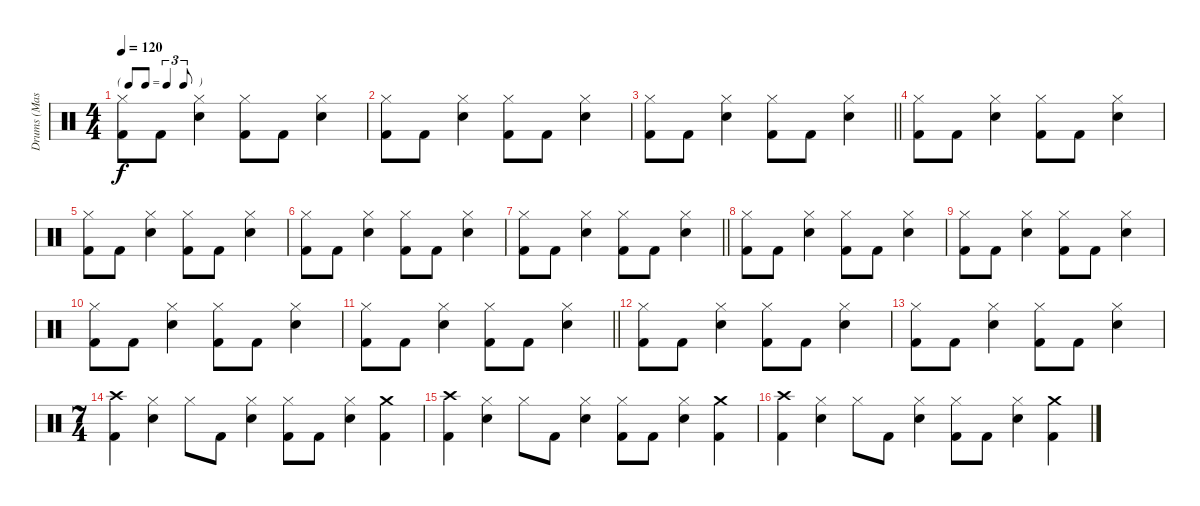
\track ("Drums (Mason)" "Drums (Mas") {instrument percussion}
\staff {score}
\articulation defaults
\ts (4 4)
\tf triplet8th
\tempo 120
\clef neutral
\ks c
("Hi-Hat (closed)" "Kick (hit) 2").8{dy f} "Kick (hit) 2".8 ("Hi-Hat (closed)" "Electric Snare (hit)").4 ("Hi-Hat (closed)" "Kick (hit) 2").8 "Kick (hit) 2".8 ("Hi-Hat (closed)" "Electric Snare (hit)").4 |
("Hi-Hat (closed)" "Kick (hit) 2").8 "Kick (hit) 2".8 ("Hi-Hat (closed)" "Electric Snare (hit)").4 ("Hi-Hat (closed)" "Kick (hit) 2").8 "Kick (hit) 2".8 ("Hi-Hat (closed)" "Electric Snare (hit)").4 |
\barLineRight lightlight
("Hi-Hat (closed)" "Kick (hit) 2").8 "Kick (hit) 2".8 ("Hi-Hat (closed)" "Electric Snare (hit)").4 ("Hi-Hat (closed)" "Kick (hit) 2").8 "Kick (hit) 2".8 ("Hi-Hat (closed)" "Electric Snare (hit)").4 |
("Hi-Hat (closed)" "Kick (hit) 2").8 "Kick (hit) 2".8 ("Hi-Hat (closed)" "Electric Snare (hit)").4 ("Hi-Hat (closed)" "Kick (hit) 2").8 "Kick (hit) 2".8 ("Hi-Hat (closed)" "Electric Snare (hit)").4 |
("Hi-Hat (closed)" "Kick (hit) 2").8 "Kick (hit) 2".8 ("Hi-Hat (closed)" "Electric Snare (hit)").4 ("Hi-Hat (closed)" "Kick (hit) 2").8 "Kick (hit) 2".8 ("Hi-Hat (closed)" "Electric Snare (hit)").4 |
("Hi-Hat (closed)" "Kick (hit) 2").8 "Kick (hit) 2".8 ("Hi-Hat (closed)" "Electric Snare (hit)").4 ("Hi-Hat (closed)" "Kick (hit) 2").8 "Kick (hit) 2".8 ("Hi-Hat (closed)" "Electric Snare (hit)").4 |
\barLineRight lightlight
("Hi-Hat (closed)" "Kick (hit) 2").8 "Kick (hit) 2".8 ("Hi-Hat (closed)" "Electric Snare (hit)").4 ("Hi-Hat (closed)" "Kick (hit) 2").8 "Kick (hit) 2".8 ("Hi-Hat (closed)" "Electric Snare (hit)").4 |
("Hi-Hat (closed)" "Kick (hit) 2").8 "Kick (hit) 2".8 ("Hi-Hat (closed)" "Electric Snare (hit)").4 ("Hi-Hat (closed)" "Kick (hit) 2").8 "Kick (hit) 2".8 ("Hi-Hat (closed)" "Electric Snare (hit)").4 |
("Hi-Hat (closed)" "Kick (hit) 2").8 "Kick (hit) 2".8 ("Hi-Hat (closed)" "Electric Snare (hit)").4 ("Hi-Hat (closed)" "Kick (hit) 2").8 "Kick (hit) 2".8 ("Hi-Hat (closed)" "Electric Snare (hit)").4 |
("Hi-Hat (closed)" "Kick (hit) 2").8 "Kick (hit) 2".8 ("Hi-Hat (closed)" "Electric Snare (hit)").4 ("Hi-Hat (closed)" "Kick (hit) 2").8 "Kick (hit) 2".8 ("Hi-Hat (closed)" "Electric Snare (hit)").4 |
\barLineRight lightlight
("Hi-Hat (closed)" "Kick (hit) 2").8 "Kick (hit) 2".8 ("Hi-Hat (closed)" "Electric Snare (hit)").4 ("Hi-Hat (closed)" "Kick (hit) 2").8 "Kick (hit) 2".8 ("Hi-Hat (closed)" "Electric Snare (hit)").4 |
("Hi-Hat (closed)" "Kick (hit) 2").8 "Kick (hit) 2".8 ("Hi-Hat (closed)" "Electric Snare (hit)").4 ("Hi-Hat (closed)" "Kick (hit) 2").8 "Kick (hit) 2".8 ("Hi-Hat (closed)" "Electric Snare (hit)").4 |
("Hi-Hat (closed)" "Kick (hit) 2").8 "Kick (hit) 2".8 ("Hi-Hat (closed)" "Electric Snare (hit)").4 ("Hi-Hat (closed)" "Kick (hit) 2").8 "Kick (hit) 2".8 ("Hi-Hat (closed)" "Electric Snare (hit)").4 |
\ts (7 4)
("Crash high (hit)" "Kick (hit) 2").4 ("Hi-Hat (closed)" "Electric Snare (hit)").4 "Hi-Hat (closed)".8 "Kick (hit) 2".8 ("Hi-Hat (closed)" "Electric Snare (hit)").4 ("Hi-Hat (closed)" "Kick (hit) 2").8 "Kick (hit) 2".8 ("Hi-Hat (closed)" "Electric Snare (hit)").4 ("Crash medium (hit)" "Kick (hit) 2").4 |
("Crash high (hit)" "Kick (hit) 2").4 ("Hi-Hat (closed)" "Electric Snare (hit)").4 "Hi-Hat (closed)".8 "Kick (hit) 2".8 ("Hi-Hat (closed)" "Electric Snare (hit)").4 ("Hi-Hat (closed)" "Kick (hit) 2").8 "Kick (hit) 2".8 ("Hi-Hat (closed)" "Electric Snare (hit)").4 ("Crash medium (hit)" "Kick (hit) 2").4 |
("Crash high (hit)" "Kick (hit) 2").4 ("Hi-Hat (closed)" "Electric Snare (hit)").4 "Hi-Hat (closed)".8 "Kick (hit) 2".8 ("Hi-Hat (closed)" "Electric Snare (hit)").4 ("Hi-Hat (closed)" "Kick (hit) 2").8 "Kick (hit) 2".8 ("Hi-Hat (closed)" "Electric Snare (hit)").4 ("Crash medium (hit)" "Kick (hit) 2").4
